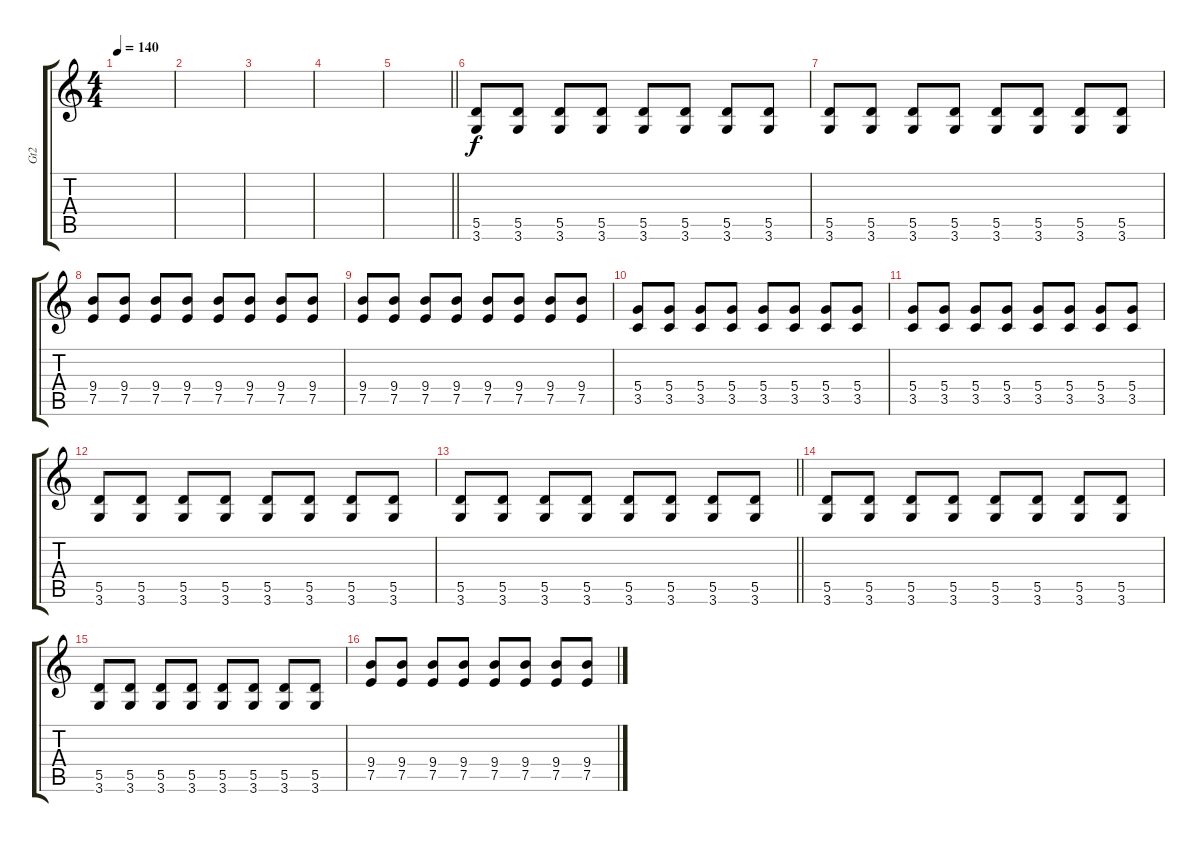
\track ("Gt2" "Gt2") {instrument distortionguitar}
\staff {score tabs}
\tuning (E4 B3 G3 D3 A2 E2) {hide}
\ts (4 4)
\tempo 140
\clef g2
\ks c
|
|
|
|
\barLineRight lightlight
|
(5.5 3.6).8 (5.5 3.6).8 (5.5 3.6).8 (5.5 3.6).8 (5.5 3.6).8 (5.5 3.6).8 (5.5 3.6).8 (5.5 3.6).8 |
(5.5 3.6).8 (5.5 3.6).8 (5.5 3.6).8 (5.5 3.6).8 (5.5 3.6).8 (5.5 3.6).8 (5.5 3.6).8 (5.5 3.6).8 |
(9.4 7.5).8 (9.4 7.5).8 (9.4 7.5).8 (9.4 7.5).8 (9.4 7.5).8 (9.4 7.5).8 (9.4 7.5).8 (9.4 7.5).8 |
(9.4 7.5).8 (9.4 7.5).8 (9.4 7.5).8 (9.4 7.5).8 (9.4 7.5).8 (9.4 7.5).8 (9.4 7.5).8 (9.4 7.5).8 |
(5.4 3.5).8 (5.4 3.5).8 (5.4 3.5).8 (5.4 3.5).8 (5.4 3.5).8 (5.4 3.5).8 (5.4 3.5).8 (5.4 3.5).8 |
(5.4 3.5).8 (5.4 3.5).8 (5.4 3.5).8 (5.4 3.5).8 (5.4 3.5).8 (5.4 3.5).8 (5.4 3.5).8 (5.4 3.5).8 |
(5.5 3.6).8 (5.5 3.6).8 (5.5 3.6).8 (5.5 3.6).8 (5.5 3.6).8 (5.5 3.6).8 (5.5 3.6).8 (5.5 3.6).8 |
\barLineRight lightlight
(5.5 3.6).8 (5.5 3.6).8 (5.5 3.6).8 (5.5 3.6).8 (5.5 3.6).8 (5.5 3.6).8 (5.5 3.6).8 (5.5 3.6).8 |
(5.5 3.6).8 (5.5 3.6).8 (5.5 3.6).8 (5.5 3.6).8 (5.5 3.6).8 (5.5 3.6).8 (5.5 3.6).8 (5.5 3.6).8 |
(5.5 3.6).8 (5.5 3.6).8 (5.5 3.6).8 (5.5 3.6).8 (5.5 3.6).8 (5.5 3.6).8 (5.5 3.6).8 (5.5 3.6).8 |
(9.4 7.5).8 (9.4 7.5).8 (9.4 7.5).8 (9.4 7.5).8 (9.4 7.5).8 (9.4 7.5).8 (9.4 7.5).8 (9.4 7.5).8
